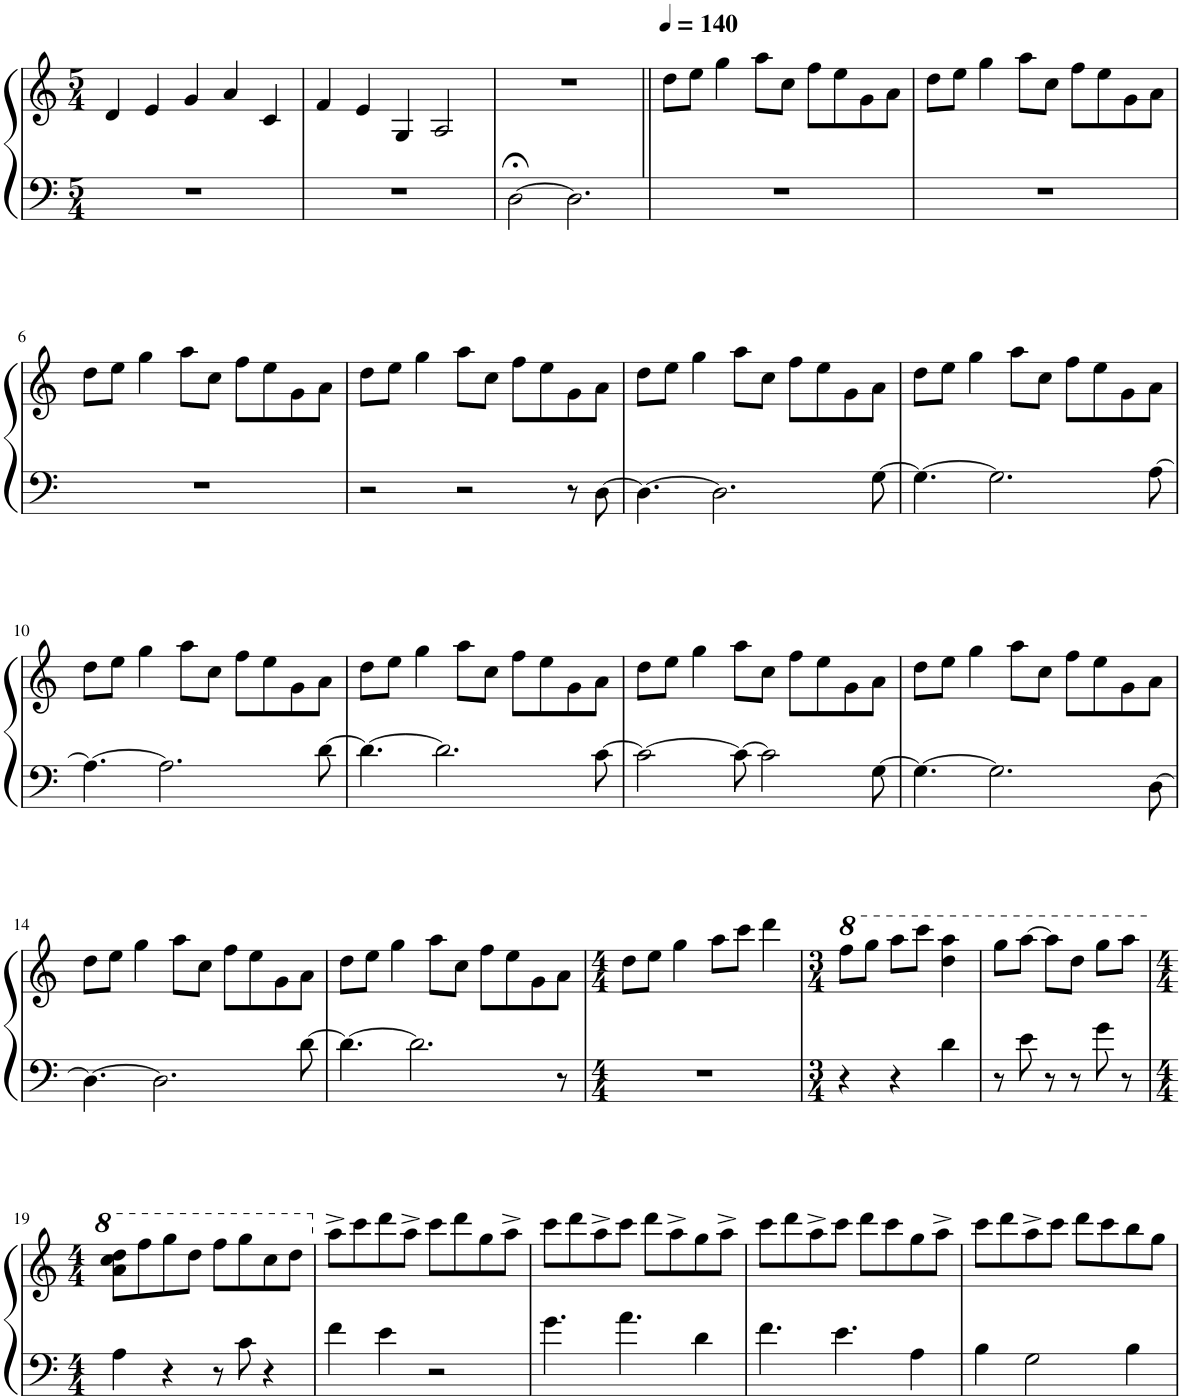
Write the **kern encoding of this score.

**kern	**kern
*part1	*part1
*staff2	*staff1
*I"Piano	*
*I'Pno.	*
*clefF4	*clefG2
*k[]	*k[]
*M5/4	*M5/4
=1	=1
4%5r	4d/
.	4e/
.	4g/
.	4a/
.	4c/
=2	=2
4%5r	4f/
.	4e/
.	4G/
.	2A/
=3	=3
[2D;<\	4%5r
2.D\]	.
=4||	=4||
*	*MM140
4%5r	8dd\L
.	8ee\J
.	4gg\
.	8aa\L
.	8cc\J
.	8ff\L
.	8ee\
.	8g\
.	8a\J
=5	=5
4%5r	8dd\L
.	8ee\J
.	4gg\
.	8aa\L
.	8cc\J
.	8ff\L
.	8ee\
.	8g\
.	8a\J
!!LO:LB:g=z
=6	=6
4%5r	8dd\L
.	8ee\J
.	4gg\
.	8aa\L
.	8cc\J
.	8ff\L
.	8ee\
.	8g\
.	8a\J
=7	=7
2r	8dd\L
.	8ee\J
.	4gg\
2r	8aa\L
.	8cc\J
.	8ff\L
.	8ee\
8r	8g\
[8D\	8a\J
=8	=8
4.D\_	8dd\L
.	8ee\J
.	4gg\
2.D\]	.
.	8aa\L
.	8cc\J
.	8ff\L
.	8ee\
.	8g\
[8G\	8a\J
=9	=9
4.G\_	8dd\L
.	8ee\J
.	4gg\
2.G\]	.
.	8aa\L
.	8cc\J
.	8ff\L
.	8ee\
.	8g\
[8A\	8a\J
!!LO:LB:g=z
=10	=10
4.A\_	8dd\L
.	8ee\J
.	4gg\
2.A\]	.
.	8aa\L
.	8cc\J
.	8ff\L
.	8ee\
.	8g\
[8d\	8a\J
=11	=11
4.d\_	8dd\L
.	8ee\J
.	4gg\
2.d\]	.
.	8aa\L
.	8cc\J
.	8ff\L
.	8ee\
.	8g\
[8c\	8a\J
=12	=12
2c\_	8dd\L
.	8ee\J
.	4gg\
8c\_	8aa\L
2c\]	8cc\J
.	8ff\L
.	8ee\
.	8g\
[8G\	8a\J
=13	=13
4.G\_	8dd\L
.	8ee\J
.	4gg\
2.G\]	.
.	8aa\L
.	8cc\J
.	8ff\L
.	8ee\
.	8g\
[8D\	8a\J
!!LO:LB:g=z
=14	=14
4.D\_	8dd\L
.	8ee\J
.	4gg\
2.D\]	.
.	8aa\L
.	8cc\J
.	8ff\L
.	8ee\
.	8g\
[8d\	8a\J
=15	=15
4.d\_	8dd\L
.	8ee\J
.	4gg\
2.d\]	.
.	8aa\L
.	8cc\J
.	8ff\L
.	8ee\
.	8g\
8r	8a\J
=16	=16
*M4/4	*M4/4
1r	8dd\L
.	8ee\J
.	4gg\
.	8aa\L
.	8ccc\J
.	4ddd\
=17	=17
*M3/4	*M3/4
*	*8va
4r	8fff\L
.	8ggg\J
4r	8aaa\L
.	8cccc\J
4d\	4ddd\ 4aaa\
=18	=18
8r	8ggg\L
8e\	[8aaa\J
8r	8aaa\L]
8r	8ddd\J
8g\	8ggg\L
8r	8aaa\J
!!LO:LB:g=z
=19	=19
*M4/4	*M4/4
4A\	8aa\ 8ccc\ 8ddd\L
.	8fff\
4r	8ggg\
.	8ddd\J
8r	8fff\L
8c\	8ggg\
4r	8ccc\
.	8ddd\J
=20	=20
*	*X8va
4f\	8aa^\L
.	8ccc\
4e\	8ddd\
.	8aa^\J
2r	8ccc\L
.	8ddd\
.	8gg\
.	8aa^\J
=21	=21
4.g\	8ccc\L
.	8ddd\
.	8aa^\
4.a\	8ccc\J
.	8ddd\L
.	8aa^\
4d\	8gg\
.	8aa^\J
=22	=22
4.f\	8ccc\L
.	8ddd\
.	8aa^\
4.e\	8ccc\J
.	8ddd\L
.	8ccc\
4A\	8gg\
.	8aa^\J
=23	=23
4B\	8ccc\L
.	8ddd\
2G\	8aa^\
.	8ccc\J
.	8ddd\L
.	8ccc\
4B\	8bb\
.	8gg\J
=	=
*-	*-
